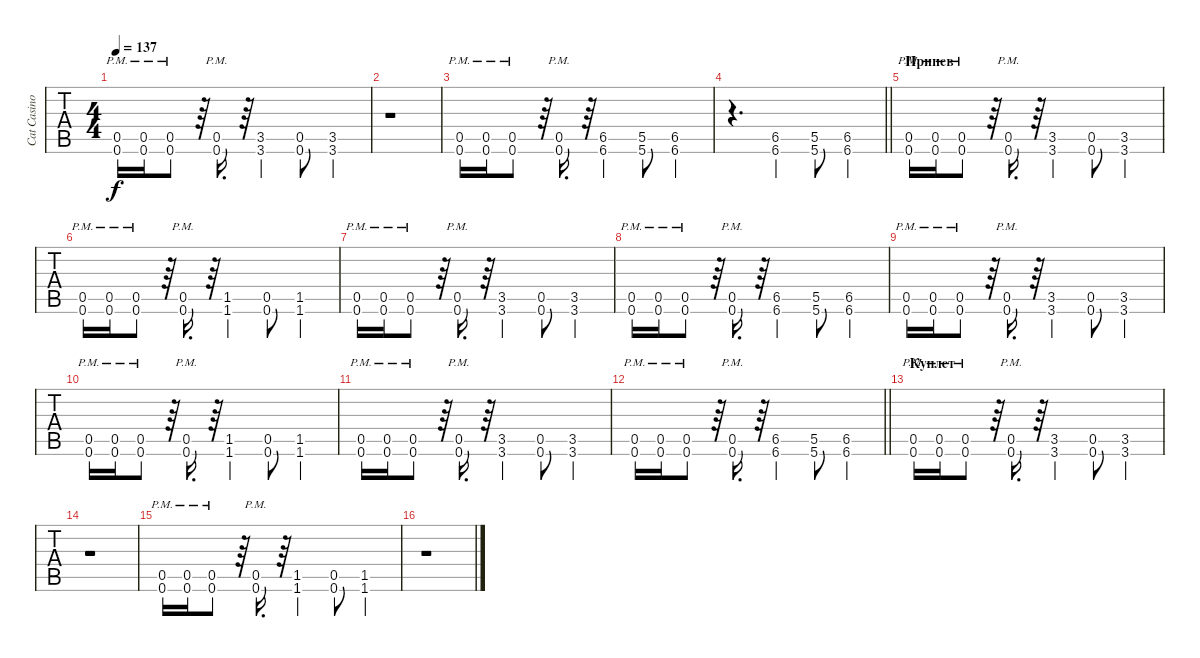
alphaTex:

\track ("Cat Casino Guitar" "Cat Casino") {instrument distortionguitar}
\staff {tabs}
\tuning (D4 A3 F3 C3 G2 C2) {hide}
\ts (4 4)
\tempo 137
\clef g2
\ks c
(0.5{pm} 0.6{pm}).16{dy f} (0.5{pm} 0.6{pm}).16 (0.5{pm} 0.6{pm}).8 r.64 (0.5{pm} 0.6{pm}).16{d} r.64 (3.5 3.6).4 (0.5 0.6).8 (3.5 3.6).4 |
r.1 |
(0.5{pm} 0.6{pm}).16 (0.5{pm} 0.6{pm}).16 (0.5{pm} 0.6{pm}).8 r.64 (0.5{pm} 0.6{pm}).16{d} r.64 (6.5 6.6).4 (5.5 5.6).8 (6.5 6.6).4 |
\barLineRight lightlight
r.4{d} (6.5 6.6).4 (5.5 5.6).8 (6.5 6.6).4 |
\section ("" "Припев")
(0.5{pm} 0.6{pm}).16 (0.5{pm} 0.6{pm}).16 (0.5{pm} 0.6{pm}).8 r.64 (0.5{pm} 0.6{pm}).16{d} r.64 (3.5 3.6).4 (0.5 0.6).8 (3.5 3.6).4 |
(0.5{pm} 0.6{pm}).16 (0.5{pm} 0.6{pm}).16 (0.5{pm} 0.6{pm}).8 r.64 (0.5{pm} 0.6{pm}).16{d} r.64 (1.5 1.6).4 (0.5 0.6).8 (1.5 1.6).4 |
(0.5{pm} 0.6{pm}).16 (0.5{pm} 0.6{pm}).16 (0.5{pm} 0.6{pm}).8 r.64 (0.5{pm} 0.6{pm}).16{d} r.64 (3.5 3.6).4 (0.5 0.6).8 (3.5 3.6).4 |
(0.5{pm} 0.6{pm}).16 (0.5{pm} 0.6{pm}).16 (0.5{pm} 0.6{pm}).8 r.64 (0.5{pm} 0.6{pm}).16{d} r.64 (6.5 6.6).4 (5.5 5.6).8 (6.5 6.6).4 |
(0.5{pm} 0.6{pm}).16 (0.5{pm} 0.6{pm}).16 (0.5{pm} 0.6{pm}).8 r.64 (0.5{pm} 0.6{pm}).16{d} r.64 (3.5 3.6).4 (0.5 0.6).8 (3.5 3.6).4 |
(0.5{pm} 0.6{pm}).16 (0.5{pm} 0.6{pm}).16 (0.5{pm} 0.6{pm}).8 r.64 (0.5{pm} 0.6{pm}).16{d} r.64 (1.5 1.6).4 (0.5 0.6).8 (1.5 1.6).4 |
(0.5{pm} 0.6{pm}).16 (0.5{pm} 0.6{pm}).16 (0.5{pm} 0.6{pm}).8 r.64 (0.5{pm} 0.6{pm}).16{d} r.64 (3.5 3.6).4 (0.5 0.6).8 (3.5 3.6).4 |
\barLineRight lightlight
(0.5{pm} 0.6{pm}).16 (0.5{pm} 0.6{pm}).16 (0.5{pm} 0.6{pm}).8 r.64 (0.5{pm} 0.6{pm}).16{d} r.64 (6.5 6.6).4 (5.5 5.6).8 (6.5 6.6).4 |
\section ("" "Куплет")
(0.5{pm} 0.6{pm}).16 (0.5{pm} 0.6{pm}).16 (0.5{pm} 0.6{pm}).8 r.64 (0.5{pm} 0.6{pm}).16{d} r.64 (3.5 3.6).4 (0.5 0.6).8 (3.5 3.6).4 |
r.1 |
(0.5{pm} 0.6{pm}).16 (0.5{pm} 0.6{pm}).16 (0.5{pm} 0.6{pm}).8 r.64 (0.5{pm} 0.6{pm}).16{d} r.64 (1.5 1.6).4 (0.5 0.6).8 (1.5 1.6).4 |
r.1
